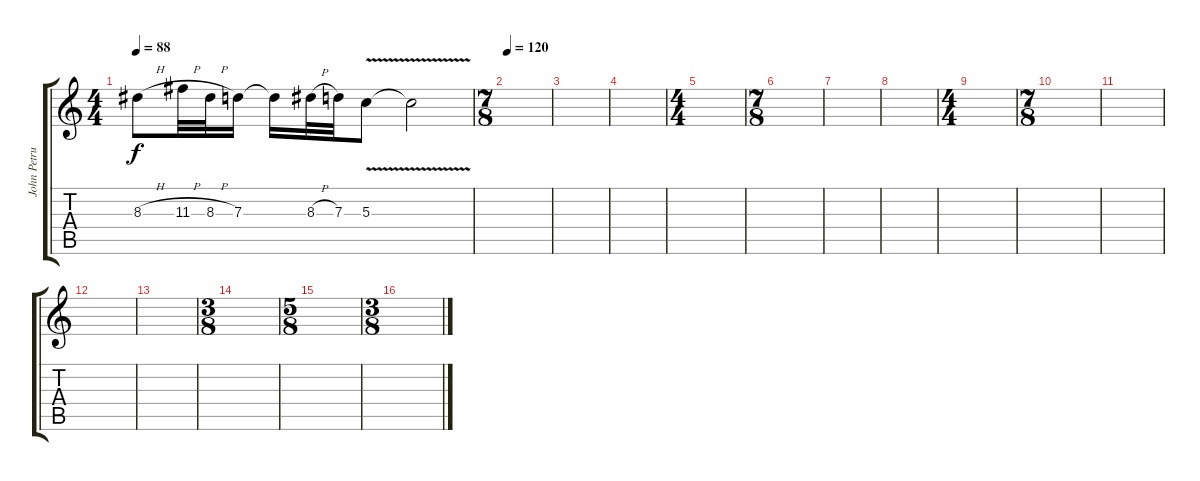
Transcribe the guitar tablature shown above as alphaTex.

\track ("John Petrucci" "John Petru") {instrument distortionguitar}
\staff {score tabs}
\tuning (E4 B3 G3 D3 A2 D2) {hide}
\ts (4 4)
\tempo 88
\clef g2
\ks c
8.3{h}.8{dy f} 11.3{h}.32 8.3{h}.32 7.3.16 7.3{t}.16 8.3{h}.32 7.3.32 5.3{v}.8 5.3{v t}.2 |
\ts (7 8)
\tempo 120
|
|
|
\ts (4 4)
|
\ts (7 8)
|
|
|
\ts (4 4)
|
\ts (7 8)
|
|
|
|
\ts (3 8)
|
\ts (5 8)
|
\ts (3 8)
